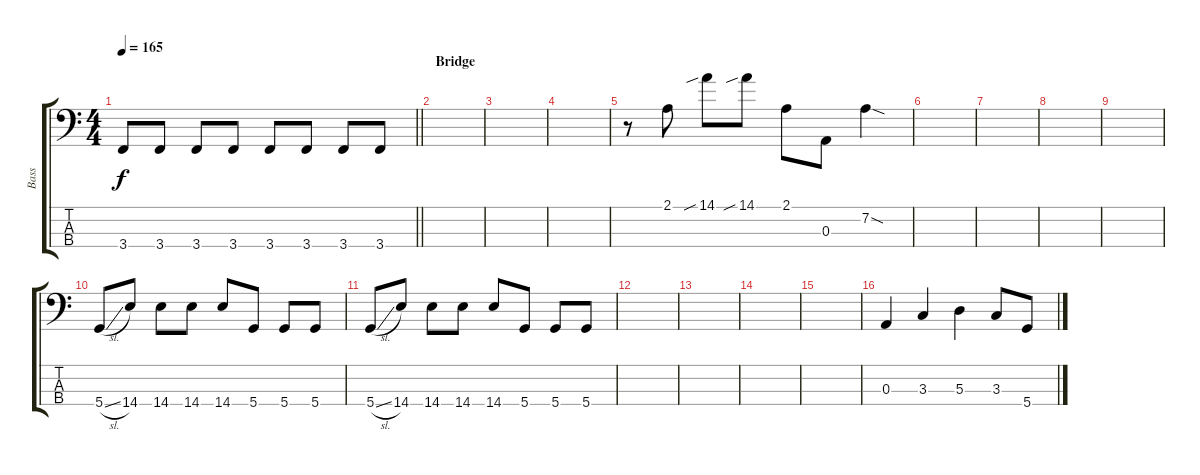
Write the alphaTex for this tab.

\track ("Bass" "Bass") {instrument electricbassfinger}
\staff {score tabs}
\tuning (G2 D2 A1 D1) {hide}
\ts (4 4)
\tempo 165
\clef f4
\barLineRight lightlight
\ks c
3.4.8{dy f} 3.4.8 3.4.8 3.4.8 3.4.8 3.4.8 3.4.8 3.4.8 |
\section ("" "Bridge")
|
|
|
r.8 2.1.8 14.1{sib}.8 14.1{sib}.8 2.1.8 0.3.8 7.2{sod}.4 |
|
|
|
|
5.4{sl}.8 14.4.8 14.4.8 14.4.8 14.4.8 5.4.8 5.4.8 5.4.8 |
5.4{sl}.8 14.4.8 14.4.8 14.4.8 14.4.8 5.4.8 5.4.8 5.4.8 |
|
|
|
|
0.3.4 3.3.4 5.3.4 3.3.8 5.4.8
